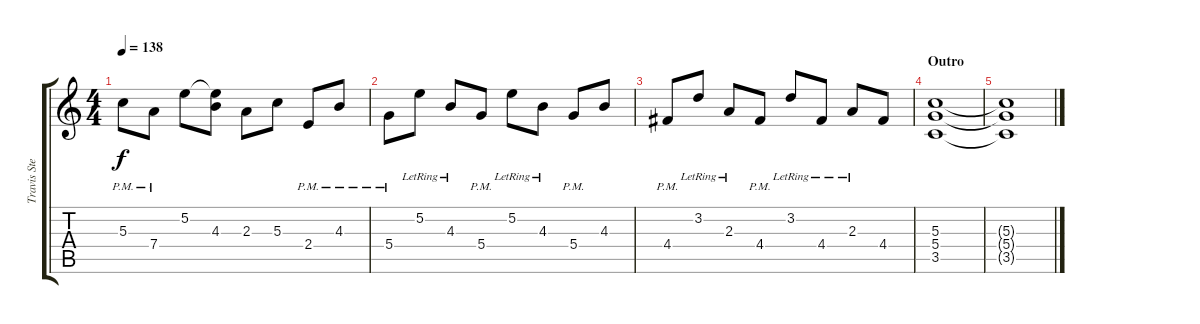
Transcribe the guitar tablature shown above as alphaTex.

\track ("Travis Stever" "Travis Ste") {instrument overdrivenguitar}
\staff {score tabs}
\tuning (E4 B3 G3 D3 A2 E2) {hide}
\ts (4 4)
\tempo 138
\clef g2
\ks c
5.3{pm}.8{dy f} 7.4{pm}.8 5.2.8 (5.2{t} 4.3).8 2.3.8 5.3.8 2.4{pm}.8 4.3{pm}.8 |
5.4{pm}.8 5.2{lr}.8 4.3{lr}.8 5.4{pm}.8 5.2{lr}.8 4.3{lr}.8 5.4{pm}.8 4.3.8 |
4.4{pm}.8 3.2{lr}.8 2.3{lr}.8 4.4{pm}.8 3.2{lr}.8 4.4{lr}.8 2.3{lr}.8 4.4.8 |
\section ("" "Outro")
(5.3 5.4 3.5).1 |
(5.3{t} 5.4{t} 3.5{t}).1
